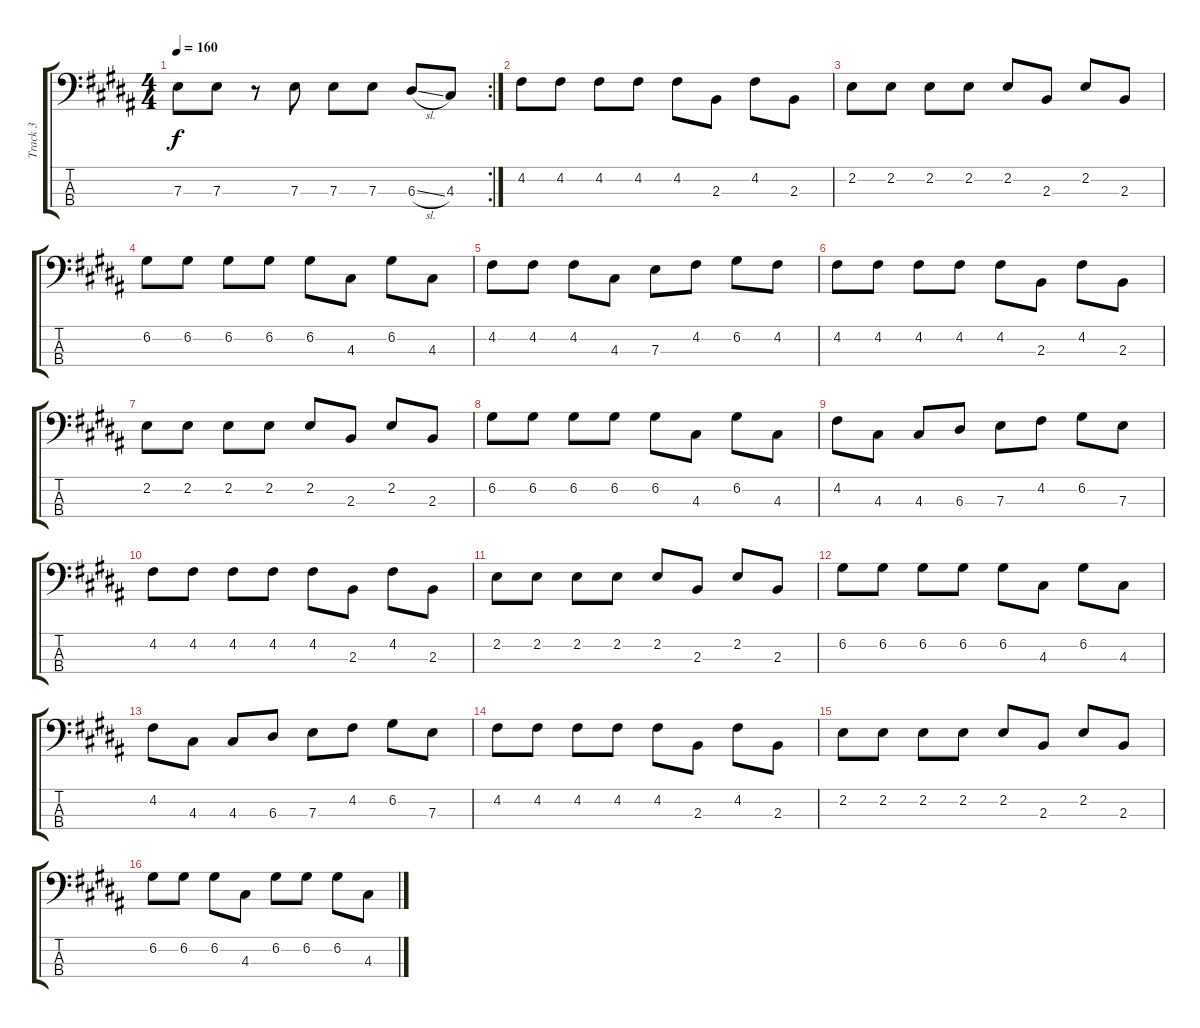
\track ("Track 3" "Track 3") {instrument electricbasspick}
\staff {score tabs}
\tuning (G2 D2 A1 E1) {hide}
\rc 2
\ts (4 4)
\tempo 160
\clef f4
\ks g#minor
7.3.8{dy f} 7.3.8 r.8 7.3.8 7.3.8 7.3.8 6.3{sl}.8 4.3.8 |
\ks b
4.2.8 4.2.8 4.2.8 4.2.8 4.2.8 2.3.8 4.2.8 2.3.8 |
\ks g#minor
2.2.8 2.2.8 2.2.8 2.2.8 2.2.8 2.3.8 2.2.8 2.3.8 |
6.2.8 6.2.8 6.2.8 6.2.8 6.2.8 4.3.8 6.2.8 4.3.8 |
4.2.8 4.2.8 4.2.8 4.3.8 7.3.8 4.2.8 6.2.8 4.2.8 |
\ks b
4.2.8 4.2.8 4.2.8 4.2.8 4.2.8 2.3.8 4.2.8 2.3.8 |
\ks g#minor
2.2.8 2.2.8 2.2.8 2.2.8 2.2.8 2.3.8 2.2.8 2.3.8 |
6.2.8 6.2.8 6.2.8 6.2.8 6.2.8 4.3.8 6.2.8 4.3.8 |
4.2.8 4.3.8 4.3.8 6.3.8 7.3.8 4.2.8 6.2.8 7.3.8 |
\ks b
4.2.8 4.2.8 4.2.8 4.2.8 4.2.8 2.3.8 4.2.8 2.3.8 |
\ks g#minor
2.2.8 2.2.8 2.2.8 2.2.8 2.2.8 2.3.8 2.2.8 2.3.8 |
6.2.8 6.2.8 6.2.8 6.2.8 6.2.8 4.3.8 6.2.8 4.3.8 |
4.2.8 4.3.8 4.3.8 6.3.8 7.3.8 4.2.8 6.2.8 7.3.8 |
\ks b
4.2.8 4.2.8 4.2.8 4.2.8 4.2.8 2.3.8 4.2.8 2.3.8 |
\ks g#minor
2.2.8 2.2.8 2.2.8 2.2.8 2.2.8 2.3.8 2.2.8 2.3.8 |
6.2.8 6.2.8 6.2.8 4.3.8 6.2.8 6.2.8 6.2.8 4.3.8
